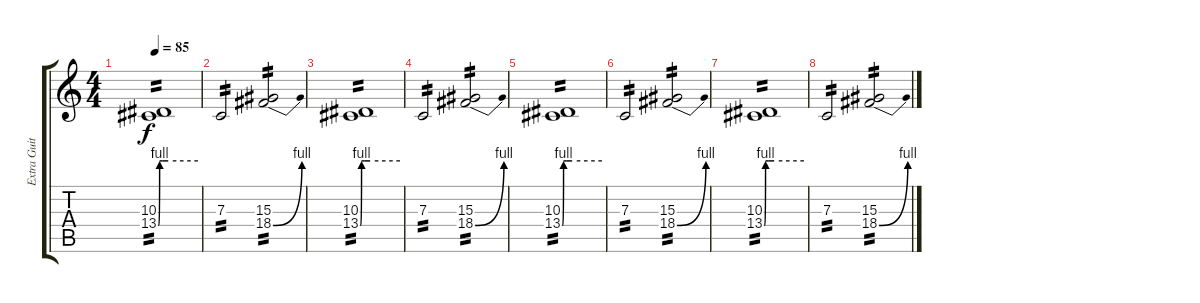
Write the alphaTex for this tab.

\track ("Extra Guitar" "Extra Guit") {instrument electricpiano1}
\staff {score tabs}
\tuning (D4 A3 F3 C3 G2 C2) {hide}
\ts (4 4)
\tempo 85
\clef g2
\ks c
(10.3 13.4{be (custom 0 0 2 4 6 4 15 4 60 4)}).1{tp 2 dy f volume 13 instrument overdrivenguitar} |
7.3.2{tp 2} (15.3 18.4{be (bend 0 0 60 4)}).2{tp 2} |
(10.3 13.4{be (custom 0 0 2 4 6 4 15 4 60 4)}).1{tp 2} |
7.3.2{tp 2} (15.3 18.4{be (bend 0 0 60 4)}).2{tp 2} |
(10.3 13.4{be (custom 0 0 2 4 6 4 15 4 60 4)}).1{tp 2 balance 4} |
7.3.2{tp 2} (15.3 18.4{be (bend 0 0 60 4)}).2{tp 2} |
(10.3 13.4{be (custom 0 0 2 4 6 4 15 4 60 4)}).1{tp 2} |
7.3.2{tp 2} (15.3 18.4{be (bend 0 0 60 4)}).2{tp 2}
